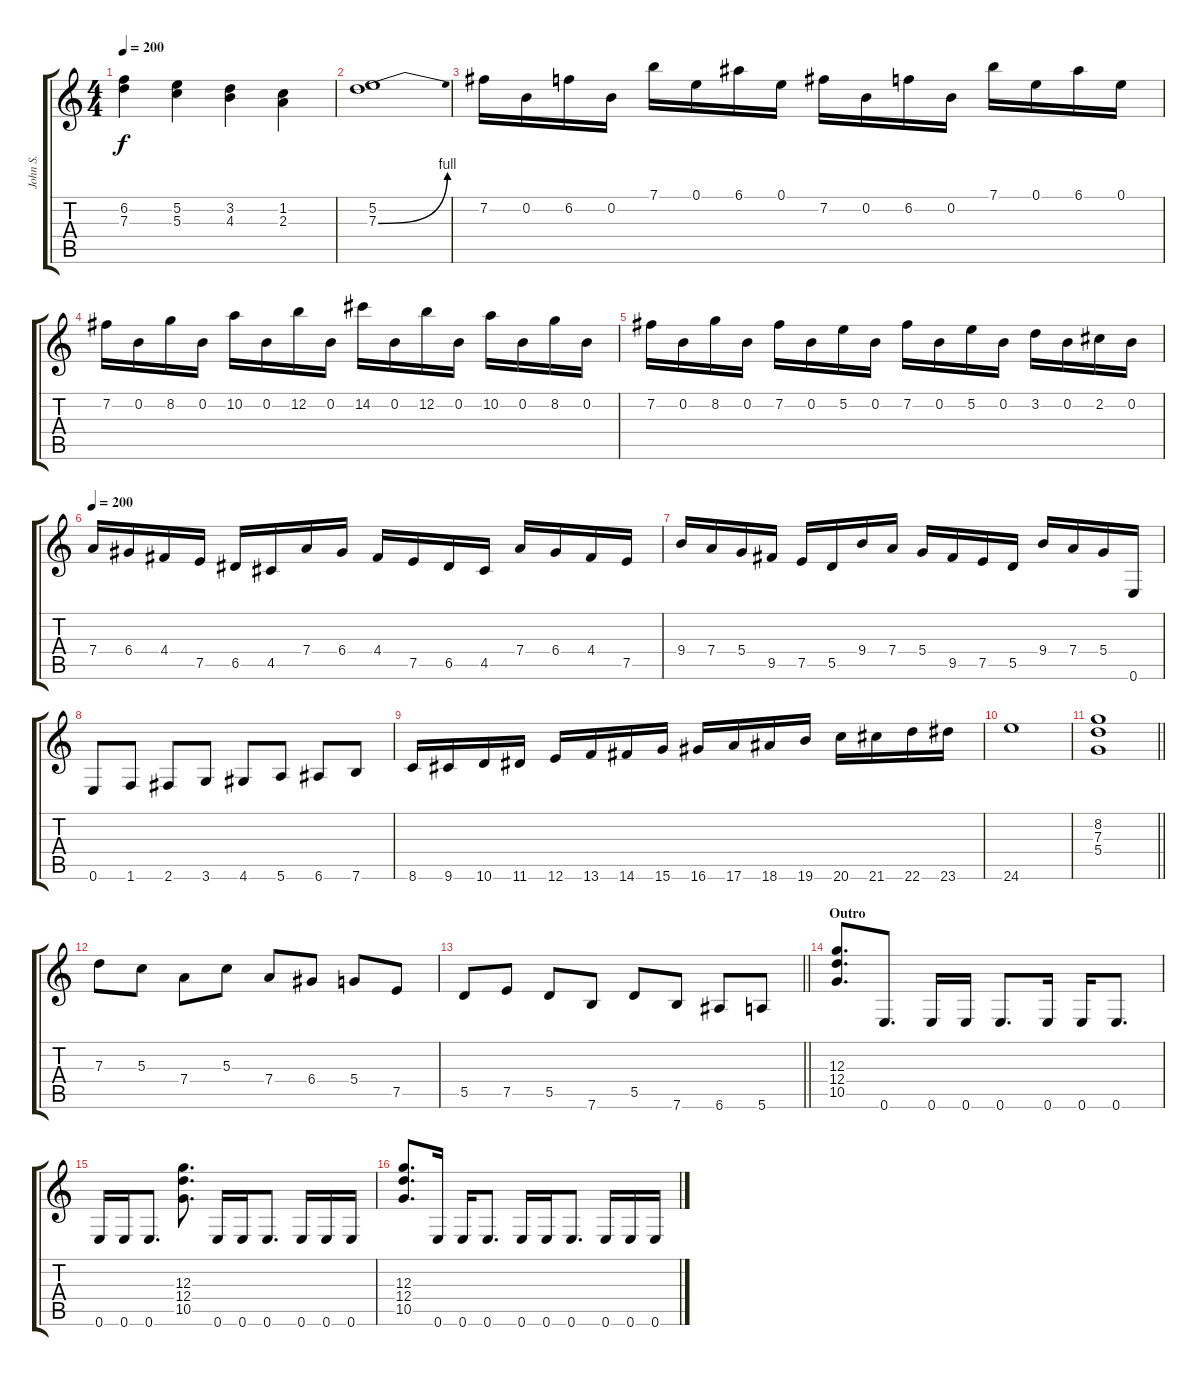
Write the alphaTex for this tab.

\track ("John S." "John S.") {instrument overdrivenguitar}
\staff {score tabs}
\tuning (E4 B3 G3 D3 A2 E2) {hide}
\ts (4 4)
\tempo 200
\clef g2
\ks c
(6.2 7.3).4{dy f} (5.2 5.3).4 (3.2 4.3).4 (1.2 2.3).4 |
(5.2 7.3{be (bend 0 0 60 4)}).1 |
7.2.16 0.2.16 6.2.16 0.2.16 7.1.16 0.1.16 6.1.16 0.1.16 7.2.16 0.2.16 6.2.16 0.2.16 7.1.16 0.1.16 6.1.16 0.1.16 |
7.2.16 0.2.16 8.2.16 0.2.16 10.2.16 0.2.16 12.2.16 0.2.16 14.2.16 0.2.16 12.2.16 0.2.16 10.2.16 0.2.16 8.2.16 0.2.16 |
7.2.16 0.2.16 8.2.16 0.2.16 7.2.16 0.2.16 5.2.16 0.2.16 7.2.16 0.2.16 5.2.16 0.2.16 3.2.16 0.2.16 2.2.16 0.2.16 |
\tempo 200
7.4.16 6.4.16 4.4.16 7.5.16 6.5.16 4.5.16 7.4.16 6.4.16 4.4.16 7.5.16 6.5.16 4.5.16 7.4.16 6.4.16 4.4.16 7.5.16 |
9.4.16 7.4.16 5.4.16 9.5.16 7.5.16 5.5.16 9.4.16 7.4.16 5.4.16 9.5.16 7.5.16 5.5.16 9.4.16 7.4.16 5.4.16 0.6.16 |
0.6.8 1.6.8 2.6.8 3.6.8 4.6.8 5.6.8 6.6.8 7.6.8 |
8.6.16 9.6.16 10.6.16 11.6.16 12.6.16 13.6.16 14.6.16 15.6.16 16.6.16 17.6.16 18.6.16 19.6.16 20.6.16 21.6.16 22.6.16 23.6.16 |
24.6.1 |
\barLineRight lightlight
(8.2 7.3 5.4).1 |
7.3.8{instrument overdrivenguitar} 5.3.8 7.4.8 5.3.8 7.4.8 6.4.8 5.4.8 7.5.8 |
\barLineRight lightlight
5.5.8 7.5.8 5.5.8 7.6.8 5.5.8 7.6.8 6.6.8 5.6.8 |
\section ("" "Outro")
(12.3 12.4 10.5).8{d} 0.6.8{d} 0.6.16 0.6.16 0.6.8{d} 0.6.16 0.6.16 0.6.8{d} |
0.6.16 0.6.16 0.6.8{d} (12.3 12.4 10.5).8{d} 0.6.16 0.6.16 0.6.8{d} 0.6.16 0.6.16 0.6.16 |
(12.3 12.4 10.5).8{d} 0.6.16 0.6.16 0.6.8{d} 0.6.16 0.6.16 0.6.8{d} 0.6.16 0.6.16 0.6.16
